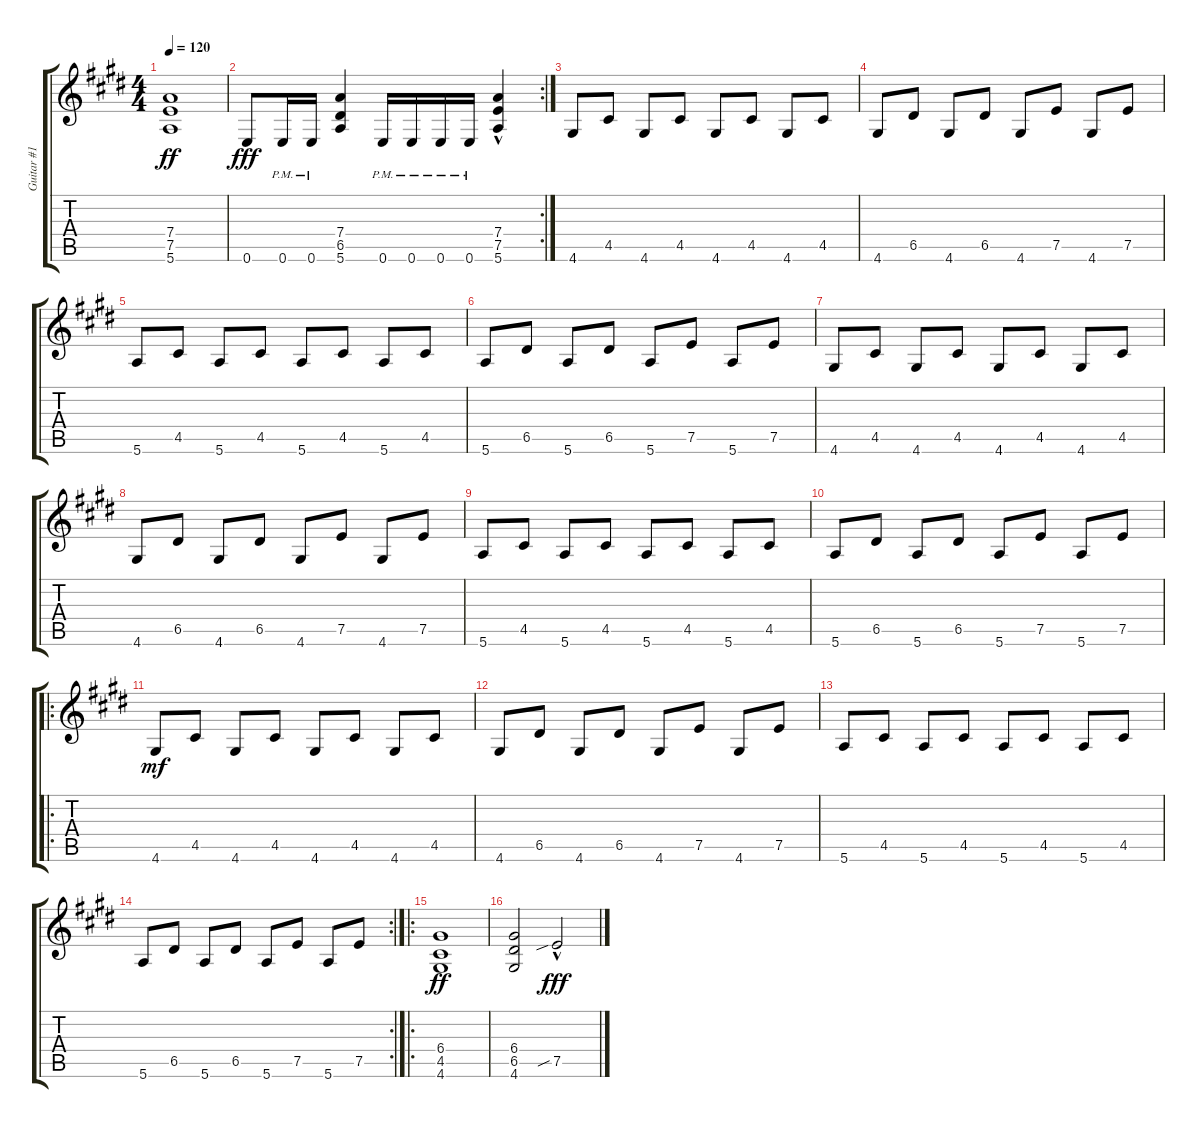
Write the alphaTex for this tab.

\track ("Guitar #1" "Guitar #1") {instrument distortionguitar}
\staff {score tabs}
\tuning (E4 B3 G3 D3 A2 E2) {hide}
\ts (4 4)
\tempo 120
\clef g2
\ks e
(7.4 7.5 5.6).1{dy ff} |
\rc 2
0.6.8{dy fff} 0.6{pm}.16 0.6{pm}.16 (7.4 6.5 5.6).4 0.6{pm}.16 0.6{pm}.16 0.6{pm}.16 0.6{pm}.16 (7.4{hac} 7.5{hac} 5.6{hac}).4 |
4.6.8 4.5.8 4.6.8 4.5.8 4.6.8 4.5.8 4.6.8 4.5.8 |
4.6.8 6.5.8 4.6.8 6.5.8 4.6.8 7.5.8 4.6.8 7.5.8 |
5.6.8 4.5.8 5.6.8 4.5.8 5.6.8 4.5.8 5.6.8 4.5.8 |
5.6.8 6.5.8 5.6.8 6.5.8 5.6.8 7.5.8 5.6.8 7.5.8 |
4.6.8 4.5.8 4.6.8 4.5.8 4.6.8 4.5.8 4.6.8 4.5.8 |
4.6.8 6.5.8 4.6.8 6.5.8 4.6.8 7.5.8 4.6.8 7.5.8 |
5.6.8 4.5.8 5.6.8 4.5.8 5.6.8 4.5.8 5.6.8 4.5.8 |
5.6.8 6.5.8 5.6.8 6.5.8 5.6.8 7.5.8 5.6.8 7.5.8 |
\ro
4.6.8{dy mf} 4.5.8 4.6.8 4.5.8 4.6.8 4.5.8 4.6.8 4.5.8 |
4.6.8 6.5.8 4.6.8 6.5.8 4.6.8 7.5.8 4.6.8 7.5.8 |
5.6.8 4.5.8 5.6.8 4.5.8 5.6.8 4.5.8 5.6.8 4.5.8 |
\rc 2
5.6.8 6.5.8 5.6.8 6.5.8 5.6.8 7.5.8 5.6.8 7.5.8 |
\ro
(6.4 4.5 4.6).1{dy ff} |
(6.4 6.5 4.6).2 7.5{sib hac}.2{dy fff}
